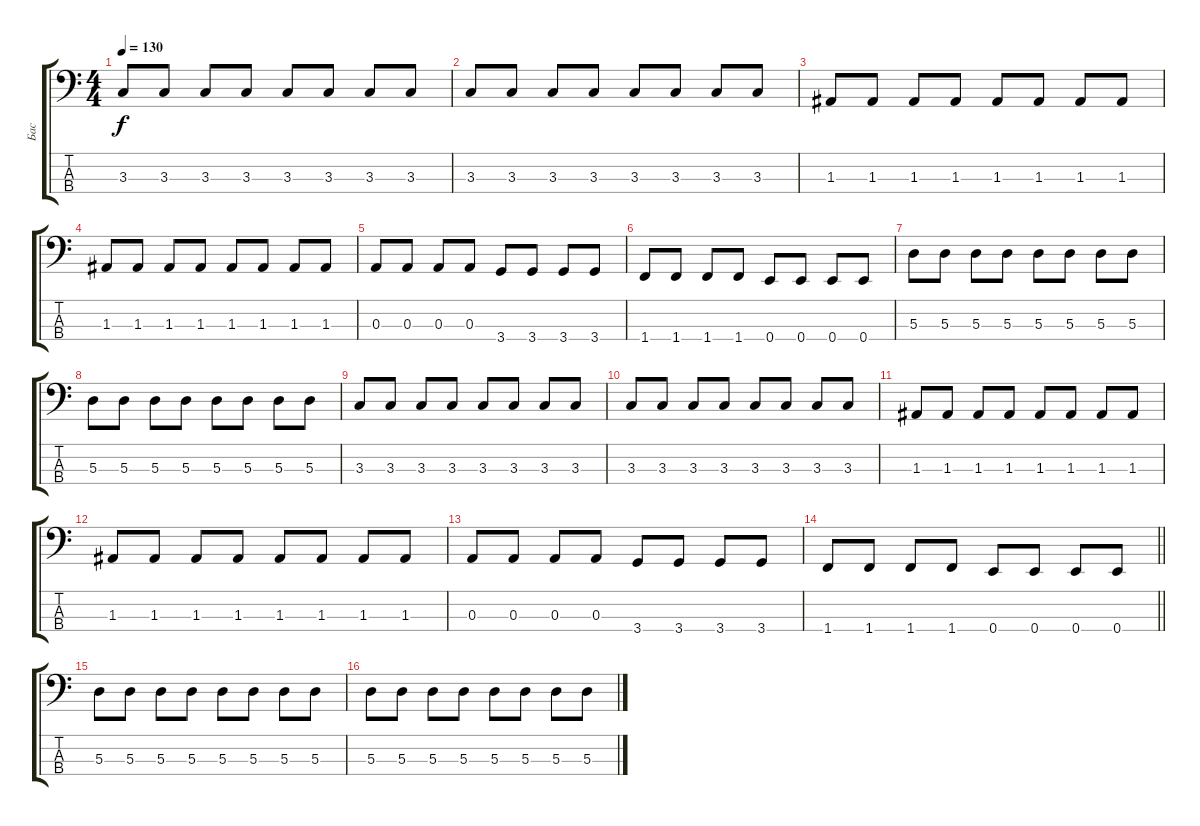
\track ("Бас" "Бас") {instrument electricbassfinger}
\staff {score tabs}
\tuning (G2 D2 A1 E1) {hide}
\ts (4 4)
\tempo 130
\clef f4
\ks c
3.3.8{dy f} 3.3.8 3.3.8 3.3.8 3.3.8 3.3.8 3.3.8 3.3.8 |
3.3.8 3.3.8 3.3.8 3.3.8 3.3.8 3.3.8 3.3.8 3.3.8 |
1.3.8 1.3.8 1.3.8 1.3.8 1.3.8 1.3.8 1.3.8 1.3.8 |
1.3.8 1.3.8 1.3.8 1.3.8 1.3.8 1.3.8 1.3.8 1.3.8 |
0.3.8 0.3.8 0.3.8 0.3.8 3.4.8 3.4.8 3.4.8 3.4.8 |
1.4.8 1.4.8 1.4.8 1.4.8 0.4.8 0.4.8 0.4.8 0.4.8 |
5.3.8 5.3.8 5.3.8 5.3.8 5.3.8 5.3.8 5.3.8 5.3.8 |
5.3.8 5.3.8 5.3.8 5.3.8 5.3.8 5.3.8 5.3.8 5.3.8 |
3.3.8 3.3.8 3.3.8 3.3.8 3.3.8 3.3.8 3.3.8 3.3.8 |
3.3.8 3.3.8 3.3.8 3.3.8 3.3.8 3.3.8 3.3.8 3.3.8 |
1.3.8 1.3.8 1.3.8 1.3.8 1.3.8 1.3.8 1.3.8 1.3.8 |
1.3.8 1.3.8 1.3.8 1.3.8 1.3.8 1.3.8 1.3.8 1.3.8 |
0.3.8 0.3.8 0.3.8 0.3.8 3.4.8 3.4.8 3.4.8 3.4.8 |
\barLineRight lightlight
1.4.8 1.4.8 1.4.8 1.4.8 0.4.8 0.4.8 0.4.8 0.4.8 |
5.3.8 5.3.8 5.3.8 5.3.8 5.3.8 5.3.8 5.3.8 5.3.8 |
5.3.8 5.3.8 5.3.8 5.3.8 5.3.8 5.3.8 5.3.8 5.3.8
